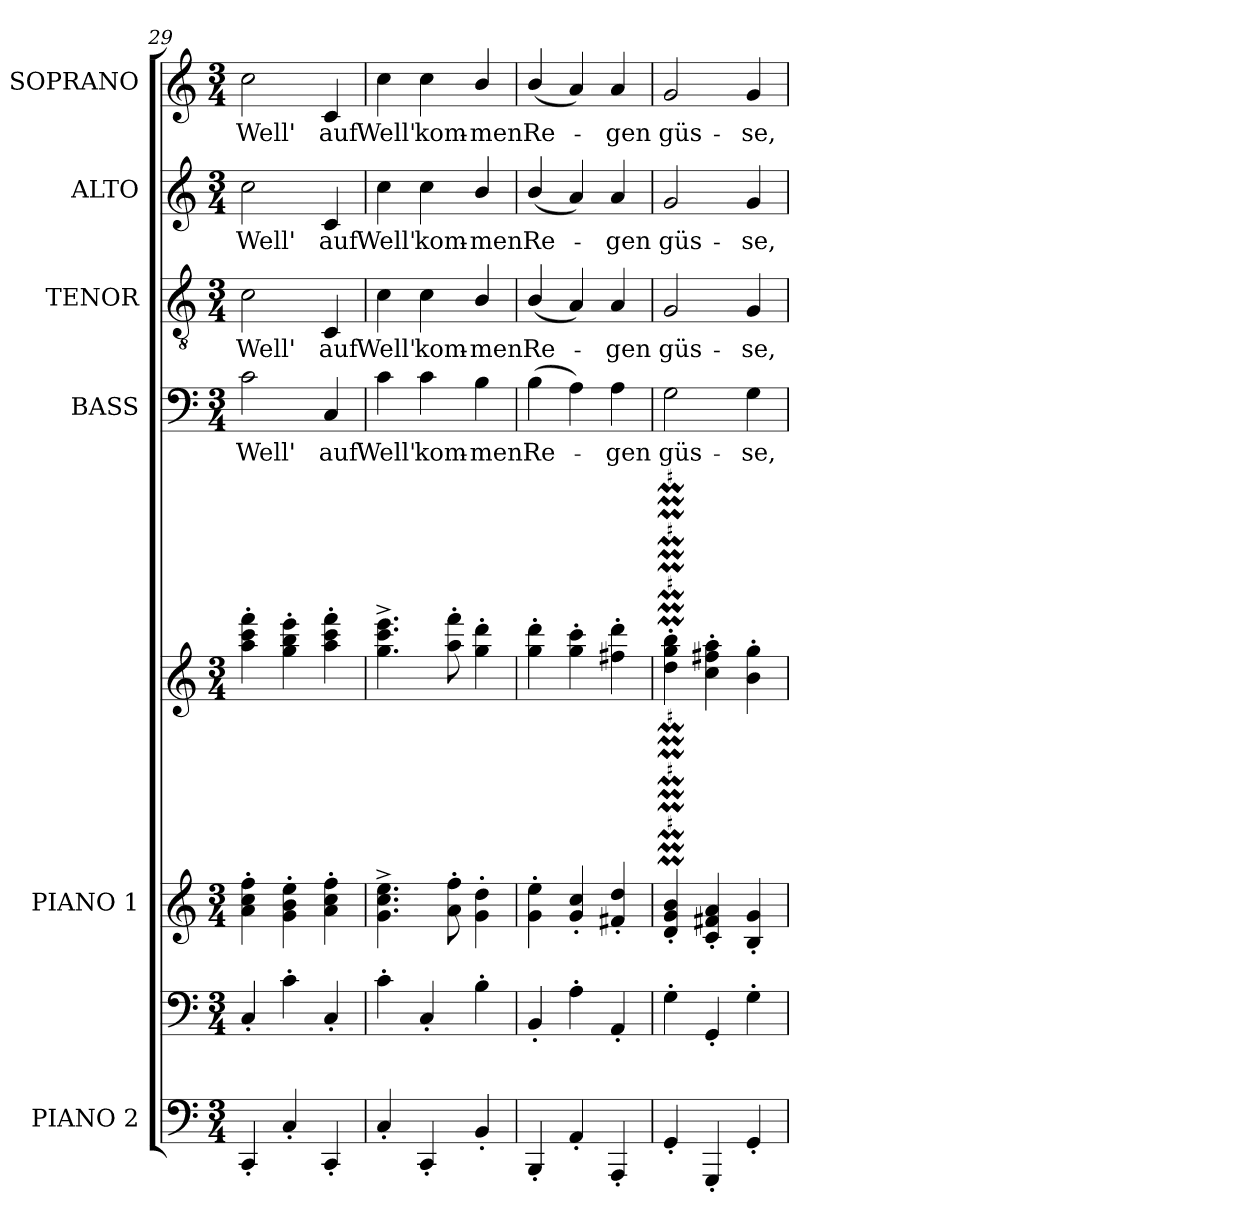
**kern	**kern	**kern	**kern	**kern	**text	**kern	**text	**kern	**text	**kern	**text
*part6	*part6	*part5	*part5	*part4	*part4	*part3	*part3	*part2	*part2	*part1	*part1
*staff8	*staff7	*staff6	*staff5	*staff4	*staff4	*staff3	*staff3	*staff2	*staff2	*staff1	*staff1
*I"PIANO 2	*	*I"PIANO 1	*	*I"BASS	*	*I"TENOR	*	*I"ALTO	*	*I"SOPRANO	*
*I'Pno.	*	*I'Pno.	*	*I'B.	*	*I'T.	*	*I'A.	*	*I'S.	*
!!LO:PB:g=z
*clefF4	*clefF4	*clefG2	*clefG2	*clefF4	*	*clefGv2	*	*clefG2	*	*clefG2	*
*	*	*	*	*	*	*ITrd7c12	*	*	*	*	*
*k[]	*k[]	*k[]	*k[]	*k[]	*	*k[]	*	*k[]	*	*k[]	*
*C:	*C:	*C:	*C:	*C:	*	*C:	*	*C:	*	*C:	*
*M3/4	*M3/4	*M3/4	*M3/4	*M3/4	*	*M3/4	*	*M3/4	*	*M3/4	*
=29	=29	=29	=29	=29	=29	=29	=29	=29	=29	=29	=29
!	!	!	!	!	!LO:LY:b:color=#000000	!	!	!	!	!	!
!	!	!	!	!	!	!	!LO:LY:b:color=#000000	!	!	!	!
!	!	!	!	!	!	!	!	!	!LO:LY:b:color=#000000	!	!
!	!	!	!	!	!	!	!	!	!	!	!LO:LY:b:color=#000000
4CC'i/	4C'i/	4ai\' 4cci' 4ffi'	4aai\' 4ccci' 4fffi'	2ci\	Well'	2Ci\	Well'	2cci\	Well'	2cci\	Well'
4C'i/	4c'i\	4gi\' 4bi' 4eei'	4ggi\' 4bbi' 4eeei'	.	.	.	.	.	.	.	.
!	!	!	!	!	!LO:LY:b:color=#000000	!	!	!	!	!	!
!	!	!	!	!	!	!	!LO:LY:b:color=#000000	!	!	!	!
!	!	!	!	!	!	!	!	!	!LO:LY:b:color=#000000	!	!
!	!	!	!	!	!	!	!	!	!	!	!LO:LY:b:color=#000000
4CC'i/	4C'i/	4ai\' 4cci' 4ffi'	4aai\' 4ccci' 4fffi'	4Ci/	auf	4CCi/	auf	4ci/	auf	4ci/	auf
=30	=30	=30	=30	=30	=30	=30	=30	=30	=30	=30	=30
!	!	!	!	!	!LO:LY:b:color=#000000	!	!	!	!	!	!
!	!	!	!	!	!	!	!LO:LY:b:color=#000000	!	!	!	!
!	!	!	!	!	!	!	!	!	!LO:LY:b:color=#000000	!	!
!	!	!	!	!	!	!	!	!	!	!	!LO:LY:b:color=#000000
4C'i/	4c'i\	4.gi\^ 4.cci^ 4.eei^	4.ggi\^ 4.ccci^ 4.eeei^	4ci\	Well'	4Ci\	Well'	4cci\	Well'	4cci\	Well'
!	!	!	!	!	!LO:LY:b:color=#000000	!	!	!	!	!	!
!	!	!	!	!	!	!	!LO:LY:b:color=#000000	!	!	!	!
!	!	!	!	!	!	!	!	!	!LO:LY:b:color=#000000	!	!
!	!	!	!	!	!	!	!	!	!	!	!LO:LY:b:color=#000000
4CC'i/	4C'i/	.	.	4ci\	kom-	4Ci\	kom-	4cci\	kom-	4cci\	kom-
.	.	8ai\' 8ffi'	8aai\' 8fffi'	.	.	.	.	.	.	.	.
!	!	!	!	!	!LO:LY:b:color=#000000	!	!	!	!	!	!
!	!	!	!	!	!	!	!LO:LY:b:color=#000000	!	!	!	!
!	!	!	!	!	!	!	!	!	!LO:LY:b:color=#000000	!	!
!	!	!	!	!	!	!	!	!	!	!	!LO:LY:b:color=#000000
4BB'i/	4B'i\	4gi\' 4ddi'	4ggi\' 4dddi'	4Bi\	-men	4BBi/	-men	4bi/	-men	4bi/	-men
=31	=31	=31	=31	=31	=31	=31	=31	=31	=31	=31	=31
!	!	!	!	!	!LO:LY:b:color=#000000	!	!	!	!	!	!
!	!	!	!	!	!	!	!LO:LY:b:color=#000000	!	!	!	!
!	!	!	!	!	!	!	!	!	!LO:LY:b:color=#000000	!	!
!	!	!	!	!	!	!	!	!	!	!	!LO:LY:b:color=#000000
4BBB'i/	4BB'i/	4gi\' 4eei'	4ggi\' 4dddi'	(4Bi\	Re-	(4BBi/	Re-	(4bi/	Re-	(4bi/	Re-
4AA'i/	4A'i\	4gi/' 4cci'	4ggi\' 4ccci'	4Ai\)	.	4AAi/)	.	4ai/)	.	4ai/)	.
!	!	!	!	!	!LO:LY:b:color=#000000	!	!	!	!	!	!
!	!	!	!	!	!	!	!LO:LY:b:color=#000000	!	!	!	!
!	!	!	!	!	!	!	!	!	!LO:LY:b:color=#000000	!	!
!	!	!	!	!	!	!	!	!	!	!	!LO:LY:b:color=#000000
4AAA'i/	4AA'i/	4f#Xi/' 4ddi'	4ff#Xi\' 4dddi'	4Ai\	-gen	4AAi/	-gen	4ai/	-gen	4ai/	-gen
=32	=32	=32	=32	=32	=32	=32	=32	=32	=32	=32	=32
!	!	!	!	!	!LO:LY:b:color=#000000	!	!	!	!	!	!
!	!	!	!	!	!	!	!LO:LY:b:color=#000000	!	!	!	!
!	!	!	!	!	!	!	!	!	!LO:LY:b:color=#000000	!	!
!	!	!	!	!	!	!	!	!	!	!	!LO:LY:b:color=#000000
4GG'i/	4G'i\	4di/M' 4giM' 4biM'	4ddi\M' 4ggiM' 4bbiM'	2Gi\	güs-	2GGi/	güs-	2gi/	güs-	2gi/	güs-
4GGG'i/	4GG'i/	4ci/' 4f#Xi' 4ai'	4cci\' 4ff#Xi' 4aai'	.	.	.	.	.	.	.	.
!	!	!	!	!	!LO:LY:b:color=#000000	!	!	!	!	!	!
!	!	!	!	!	!	!	!LO:LY:b:color=#000000	!	!	!	!
!	!	!	!	!	!	!	!	!	!LO:LY:b:color=#000000	!	!
!	!	!	!	!	!	!	!	!	!	!	!LO:LY:b:color=#000000
4GG'i/	4G'i\	4Bi/' 4gi'	4bi\' 4ggi'	4Gi\	-se,	4GGi/	-se,	4gi/	-se,	4gi/	-se,
=	=	=	=	=	=	=	=	=	=	=	=
*-	*-	*-	*-	*-	*-	*-	*-	*-	*-	*-	*-
